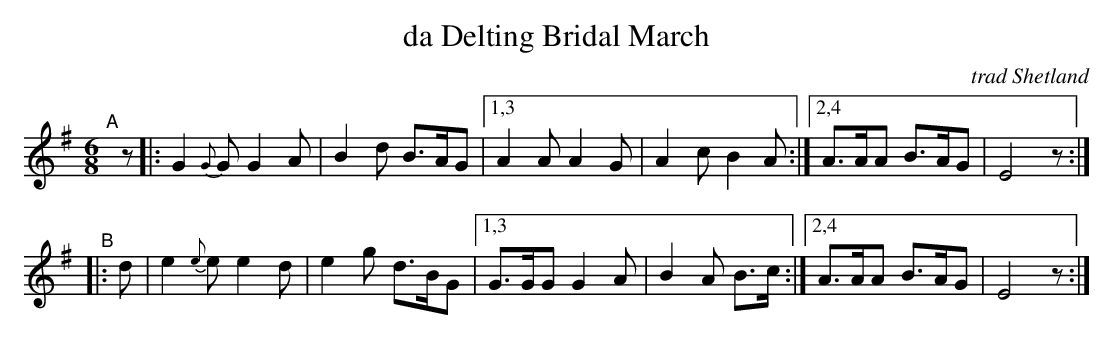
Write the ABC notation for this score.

X:1
T: da Delting Bridal March
O: trad Shetland
M: 6/8
L: 1/8
K: G
"^A"[|]z \
|: G2{G}G G2A  | B2d B>AG |\
[1,3  A2A A2G  | A2c B2A :|\
[2,4 A>AA B>AG | E4 z :|
"^B"|: d \
|  e2{e}e e2d  | e2g d>BG |\
[1,3 G>GG G2A  | B2A B>c :|\
[2,4 A>AA B>AG | E4  z :|
